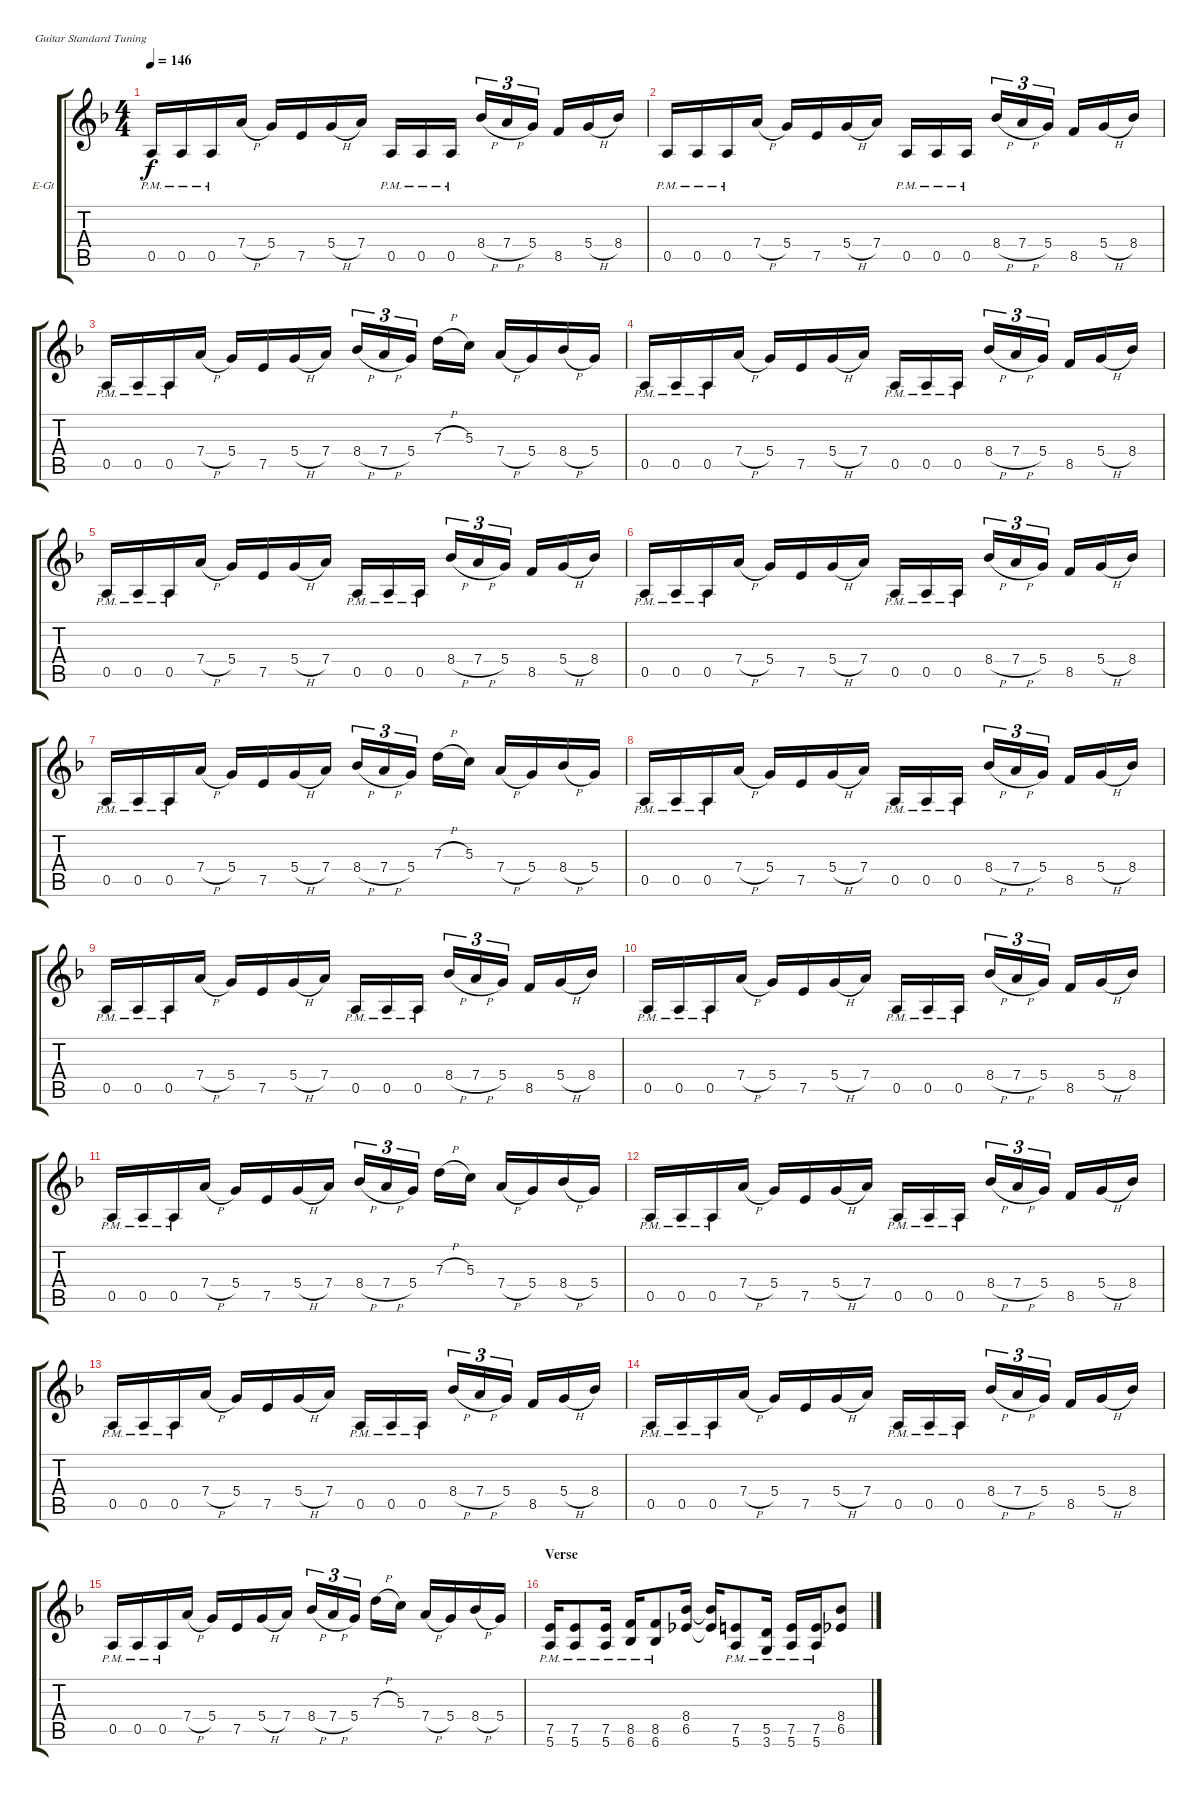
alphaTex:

\defaultSystemsLayout 4
\bracketExtendMode groupsimilarinstruments
\firstSystemTrackNameOrientation horizontal
\otherSystemsTrackNameOrientation horizontal
\track ("Dave Mustaine (Rhythm 1)" "E-Gt") {instrument distortionguitar}
\staff {score tabs}
\tuning (E4 B3 G3 D3 A2 E2)
\ts (4 4)
\tempo 146
\clef g2
\ks dminor
0.5{pm}.16{dy f} 0.5{pm}.16 0.5{pm}.16 7.4{h}.16 5.4.16 7.5.16 5.4{h}.16 7.4.16 0.5{pm}.16 0.5{pm}.16 0.5{pm}.16 8.4{h}.16{tu (3 2)} 7.4{h}.16{tu (3 2)} 5.4.16{tu (3 2)} 8.5.16 5.4{h}.16 8.4.16 |
0.5{pm}.16 0.5{pm}.16 0.5{pm}.16 7.4{h}.16 5.4.16 7.5.16 5.4{h}.16 7.4.16 0.5{pm}.16 0.5{pm}.16 0.5{pm}.16 8.4{h}.16{tu (3 2)} 7.4{h}.16{tu (3 2)} 5.4.16{tu (3 2)} 8.5.16 5.4{h}.16 8.4.16 |
0.5{pm}.16 0.5{pm}.16 0.5{pm}.16 7.4{h}.16 5.4.16 7.5.16 5.4{h}.16 7.4.16 8.4{h}.16{tu (3 2)} 7.4{h}.16{tu (3 2)} 5.4.16{tu (3 2)} 7.3{h}.16 5.3.16 7.4{h}.16 5.4.16 8.4{h}.16 5.4.16 |
0.5{pm}.16 0.5{pm}.16 0.5{pm}.16 7.4{h}.16 5.4.16 7.5.16 5.4{h}.16 7.4.16 0.5{pm}.16 0.5{pm}.16 0.5{pm}.16 8.4{h}.16{tu (3 2)} 7.4{h}.16{tu (3 2)} 5.4.16{tu (3 2)} 8.5.16 5.4{h}.16 8.4.16 |
0.5{pm}.16 0.5{pm}.16 0.5{pm}.16 7.4{h}.16 5.4.16 7.5.16 5.4{h}.16 7.4.16 0.5{pm}.16 0.5{pm}.16 0.5{pm}.16 8.4{h}.16{tu (3 2)} 7.4{h}.16{tu (3 2)} 5.4.16{tu (3 2)} 8.5.16 5.4{h}.16 8.4.16 |
0.5{pm}.16 0.5{pm}.16 0.5{pm}.16 7.4{h}.16 5.4.16 7.5.16 5.4{h}.16 7.4.16 0.5{pm}.16 0.5{pm}.16 0.5{pm}.16 8.4{h}.16{tu (3 2)} 7.4{h}.16{tu (3 2)} 5.4.16{tu (3 2)} 8.5.16 5.4{h}.16 8.4.16 |
0.5{pm}.16 0.5{pm}.16 0.5{pm}.16 7.4{h}.16 5.4.16 7.5.16 5.4{h}.16 7.4.16 8.4{h}.16{tu (3 2)} 7.4{h}.16{tu (3 2)} 5.4.16{tu (3 2)} 7.3{h}.16 5.3.16 7.4{h}.16 5.4.16 8.4{h}.16 5.4.16 |
0.5{pm}.16 0.5{pm}.16 0.5{pm}.16 7.4{h}.16 5.4.16 7.5.16 5.4{h}.16 7.4.16 0.5{pm}.16 0.5{pm}.16 0.5{pm}.16 8.4{h}.16{tu (3 2)} 7.4{h}.16{tu (3 2)} 5.4.16{tu (3 2)} 8.5.16 5.4{h}.16 8.4.16 |
0.5{pm}.16 0.5{pm}.16 0.5{pm}.16 7.4{h}.16 5.4.16 7.5.16 5.4{h}.16 7.4.16 0.5{pm}.16 0.5{pm}.16 0.5{pm}.16 8.4{h}.16{tu (3 2)} 7.4{h}.16{tu (3 2)} 5.4.16{tu (3 2)} 8.5.16 5.4{h}.16 8.4.16 |
0.5{pm}.16 0.5{pm}.16 0.5{pm}.16 7.4{h}.16 5.4.16 7.5.16 5.4{h}.16 7.4.16 0.5{pm}.16 0.5{pm}.16 0.5{pm}.16 8.4{h}.16{tu (3 2)} 7.4{h}.16{tu (3 2)} 5.4.16{tu (3 2)} 8.5.16 5.4{h}.16 8.4.16 |
0.5{pm}.16 0.5{pm}.16 0.5{pm}.16 7.4{h}.16 5.4.16 7.5.16 5.4{h}.16 7.4.16 8.4{h}.16{tu (3 2)} 7.4{h}.16{tu (3 2)} 5.4.16{tu (3 2)} 7.3{h}.16 5.3.16 7.4{h}.16 5.4.16 8.4{h}.16 5.4.16 |
0.5{pm}.16 0.5{pm}.16 0.5{pm}.16 7.4{h}.16 5.4.16 7.5.16 5.4{h}.16 7.4.16 0.5{pm}.16 0.5{pm}.16 0.5{pm}.16 8.4{h}.16{tu (3 2)} 7.4{h}.16{tu (3 2)} 5.4.16{tu (3 2)} 8.5.16 5.4{h}.16 8.4.16 |
0.5{pm}.16 0.5{pm}.16 0.5{pm}.16 7.4{h}.16 5.4.16 7.5.16 5.4{h}.16 7.4.16 0.5{pm}.16 0.5{pm}.16 0.5{pm}.16 8.4{h}.16{tu (3 2)} 7.4{h}.16{tu (3 2)} 5.4.16{tu (3 2)} 8.5.16 5.4{h}.16 8.4.16 |
0.5{pm}.16 0.5{pm}.16 0.5{pm}.16 7.4{h}.16 5.4.16 7.5.16 5.4{h}.16 7.4.16 0.5{pm}.16 0.5{pm}.16 0.5{pm}.16 8.4{h}.16{tu (3 2)} 7.4{h}.16{tu (3 2)} 5.4.16{tu (3 2)} 8.5.16 5.4{h}.16 8.4.16 |
0.5{pm}.16 0.5{pm}.16 0.5{pm}.16 7.4{h}.16 5.4.16 7.5.16 5.4{h}.16 7.4.16 8.4{h}.16{tu (3 2)} 7.4{h}.16{tu (3 2)} 5.4.16{tu (3 2)} 7.3{h}.16 5.3.16 7.4{h}.16 5.4.16 8.4{h}.16 5.4.16 |
\section ("" "Verse")
(7.5{pm} 5.6{pm}).16 (7.5{pm} 5.6{pm}).8 (7.5{pm} 5.6{pm}).16 (8.5{pm} 6.6{pm}).16 (8.5{pm} 6.6{pm}).8 (8.4 6.5).16 (8.4{t} 6.5{t}).16 (7.5{pm} 5.6{pm}).8 (5.5{pm} 3.6{pm}).16 (7.5{pm} 5.6{pm}).16 (7.5{pm} 5.6{pm}).16 (8.4 6.5).8
